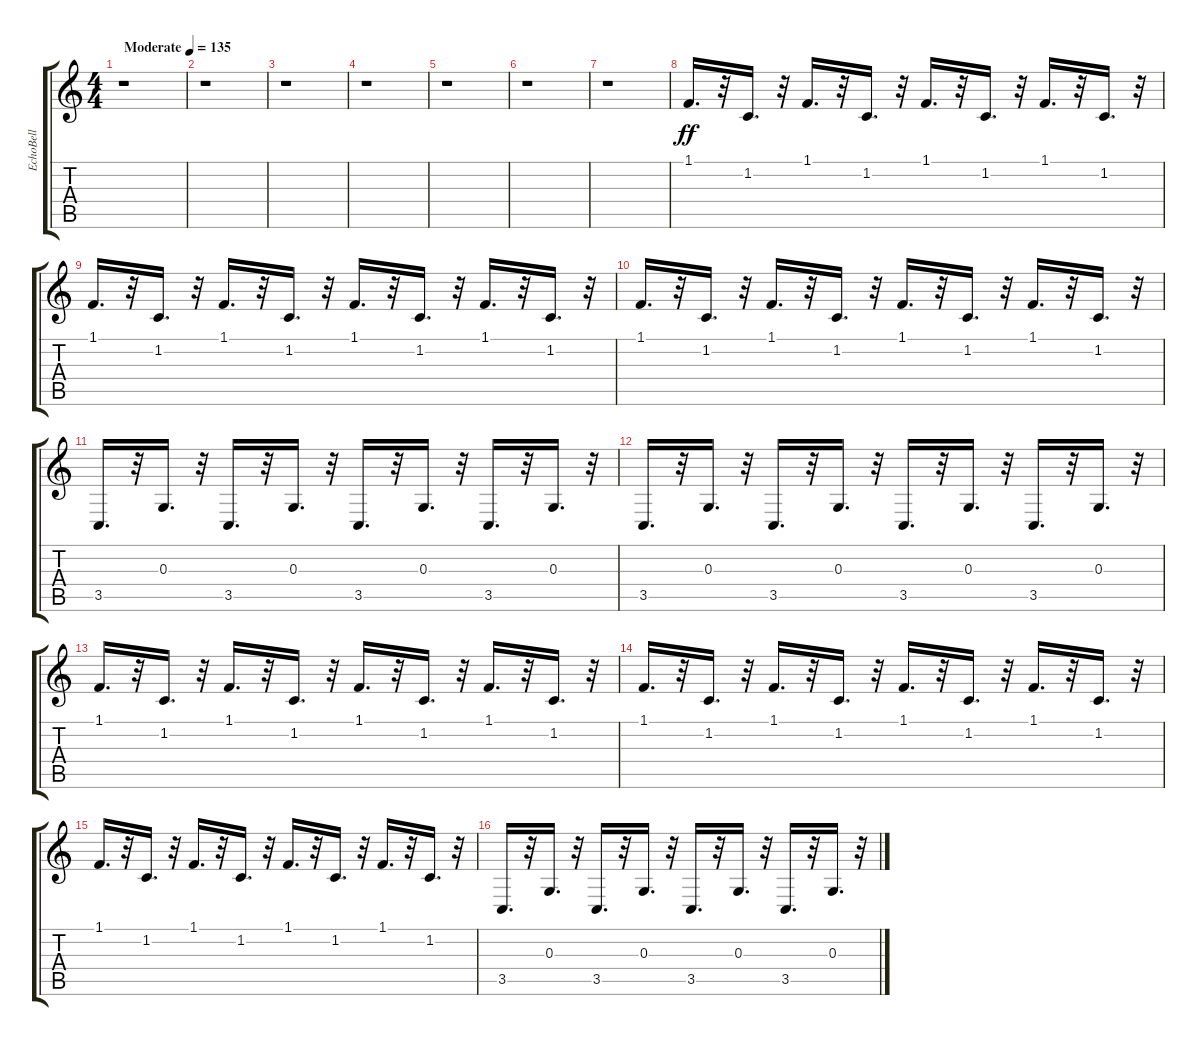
\track ("EchoBell" "EchoBell") {instrument fx7echoes}
\staff {score tabs}
\tuning (E4 B3 G3 D3 A2 E2) {hide}
\ts (4 4)
\tempo (135 "Moderate")
\clef g2
\ks c
r.1{dy ff instrument fx7echoes} |
r.1 |
r.1 |
r.1 |
r.1 |
r.1 |
r.1 |
1.1.16{d} r.32 1.2.16{d} r.32 1.1.16{d} r.32 1.2.16{d} r.32 1.1.16{d} r.32 1.2.16{d} r.32 1.1.16{d} r.32 1.2.16{d} r.32 |
1.1.16{d} r.32 1.2.16{d} r.32 1.1.16{d} r.32 1.2.16{d} r.32 1.1.16{d} r.32 1.2.16{d} r.32 1.1.16{d} r.32 1.2.16{d} r.32 |
1.1.16{d} r.32 1.2.16{d} r.32 1.1.16{d} r.32 1.2.16{d} r.32 1.1.16{d} r.32 1.2.16{d} r.32 1.1.16{d} r.32 1.2.16{d} r.32 |
3.5.16{d} r.32 0.3.16{d} r.32 3.5.16{d} r.32 0.3.16{d} r.32 3.5.16{d} r.32 0.3.16{d} r.32 3.5.16{d} r.32 0.3.16{d} r.32 |
3.5.16{d} r.32 0.3.16{d} r.32 3.5.16{d} r.32 0.3.16{d} r.32 3.5.16{d} r.32 0.3.16{d} r.32 3.5.16{d} r.32 0.3.16{d} r.32 |
1.1.16{d} r.32 1.2.16{d} r.32 1.1.16{d} r.32 1.2.16{d} r.32 1.1.16{d} r.32 1.2.16{d} r.32 1.1.16{d} r.32 1.2.16{d} r.32 |
1.1.16{d} r.32 1.2.16{d} r.32 1.1.16{d} r.32 1.2.16{d} r.32 1.1.16{d} r.32 1.2.16{d} r.32 1.1.16{d} r.32 1.2.16{d} r.32 |
1.1.16{d} r.32 1.2.16{d} r.32 1.1.16{d} r.32 1.2.16{d} r.32 1.1.16{d} r.32 1.2.16{d} r.32 1.1.16{d} r.32 1.2.16{d} r.32 |
3.5.16{d} r.32 0.3.16{d} r.32 3.5.16{d} r.32 0.3.16{d} r.32 3.5.16{d} r.32 0.3.16{d} r.32 3.5.16{d} r.32 0.3.16{d} r.32
